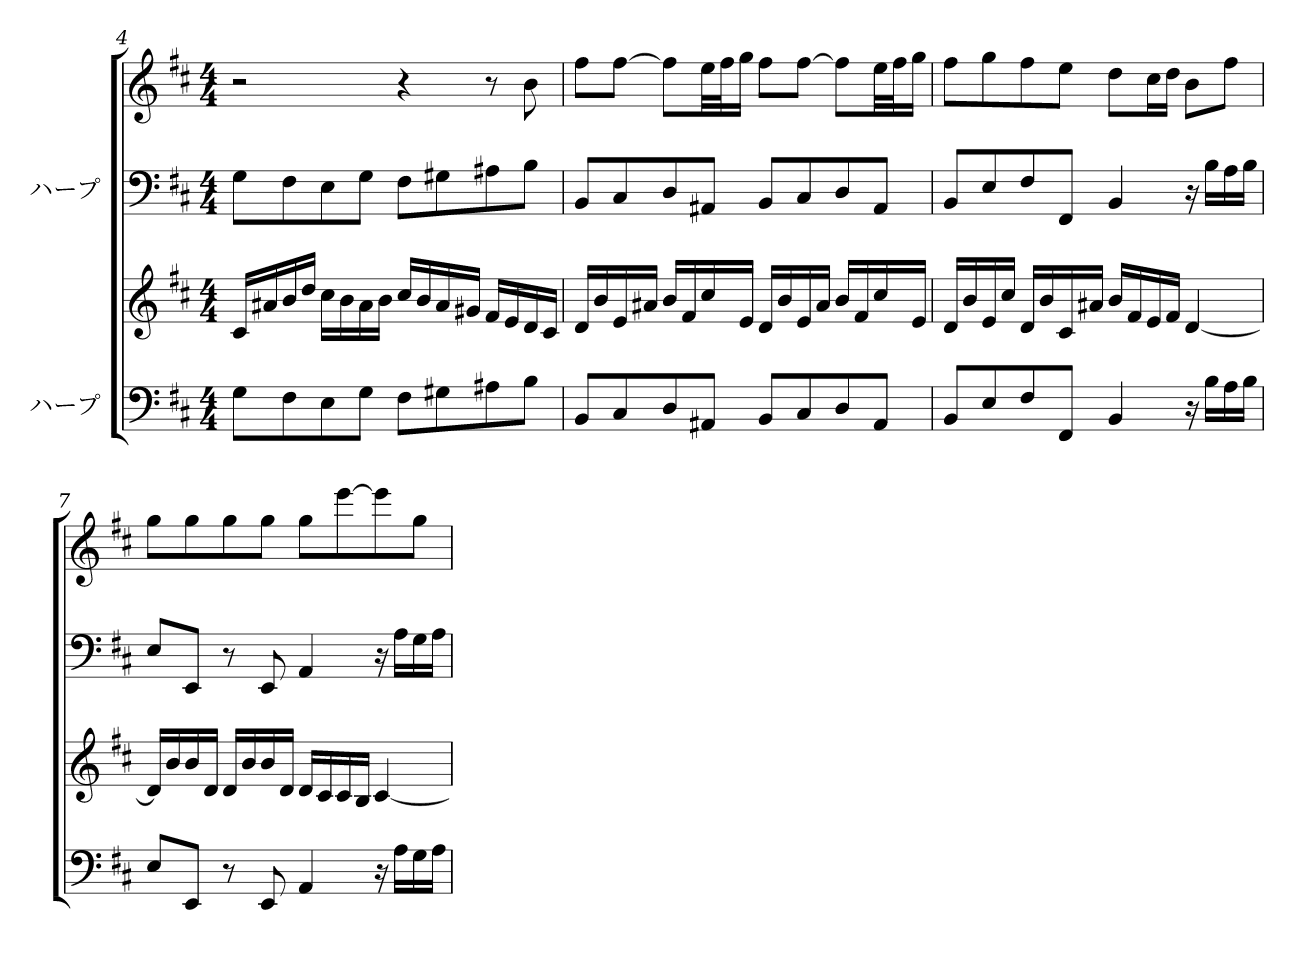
**kern	**kern	**kern	**kern
*part2	*part2	*part1	*part1
*staff4	*staff3	*staff2	*staff1
*I"ハープ	*	*I"ハープ	*
*clefF4	*clefG2	*clefF4	*clefG2
*k[f#c#]	*k[f#c#]	*k[f#c#]	*k[f#c#]
*M4/4	*M4/4	*M4/4	*M4/4
=4	=4	=4	=4
8G\L	16c#/LL	8G\L	2r
.	16a#X/	.	.
8F#\	16b/	8F#\	.
.	16dd/JJ	.	.
8E\	16cc#\LL	8E\	.
.	16b\	.	.
8G\J	16a#\	8G\J	.
.	16b\JJ	.	.
8F#\L	16cc#/LL	8F#\L	4r
.	16b/	.	.
8G#X\	16a#/	8G#X\	.
.	16g#X/JJ	.	.
8A#X\	16f#/LL	8A#X\	8r
.	16e/	.	.
8B\J	16d/	8B\J	8b\
.	16c#/JJ	.	.
!!LO:LB:g=z
=5	=5	=5	=5
8BB/L	16d/LL	8BB/L	8ff#\L
.	16b/	.	.
8C#/	16e/	8C#/	[8ff#\J
.	16a#X/JJ	.	.
8D/	16b/LL	8D/	8ff#\L]
.	16f#/	.	.
8AA#X/J	16cc#/	8AA#X/J	32ee\LL
.	.	.	32ff#\J
.	16e/JJ	.	16gg\JJ
8BB/L	16d/LL	8BB/L	8ff#\L
.	16b/	.	.
8C#/	16e/	8C#/	[8ff#\J
.	16a#/JJ	.	.
8D/	16b/LL	8D/	8ff#\L]
.	16f#/	.	.
8AA#/J	16cc#/	8AA#/J	32ee\LL
.	.	.	32ff#\J
.	16e/JJ	.	16gg\JJ
=6	=6	=6	=6
8BB/L	16d/LL	8BB/L	8ff#\L
.	16b/	.	.
8E/	16e/	8E/	8gg\
.	16cc#/JJ	.	.
8F#/	16d/LL	8F#/	8ff#\
.	16b/	.	.
8FF#/J	16c#/	8FF#/J	8ee\J
.	16a#X/JJ	.	.
4BB/	16b/LL	4BB/	8dd\L
.	16f#/	.	.
.	16e/	.	16cc#\L
.	16f#/JJ	.	16dd\JJ
16r	[4d/	16r	8b\L
16B\LL	.	16B\LL	.
16A\	.	16A\	8ff#\J
16B\JJ	.	16B\JJ	.
!!LO:PB:g=z
=7	=7	=7	=7
8E/L	16d/LL]	8E/L	8gg\L
.	16b/	.	.
8EE/J	16b/	8EE/J	8gg\
.	16d/JJ	.	.
8r	16d/LL	8r	8gg\
.	16b/	.	.
8EE/	16b/	8EE/	8gg\J
.	16d/JJ	.	.
4AA/	16d/LL	4AA/	8gg\L
.	16c#/	.	.
.	16c#/	.	[8eee\
.	16B/JJ	.	.
16r	[4c#/	16r	8eee\]
16A\LL	.	16A\LL	.
16G\	.	16G\	8gg\J
16A\JJ	.	16A\JJ	.
=	=	=	=
*-	*-	*-	*-
